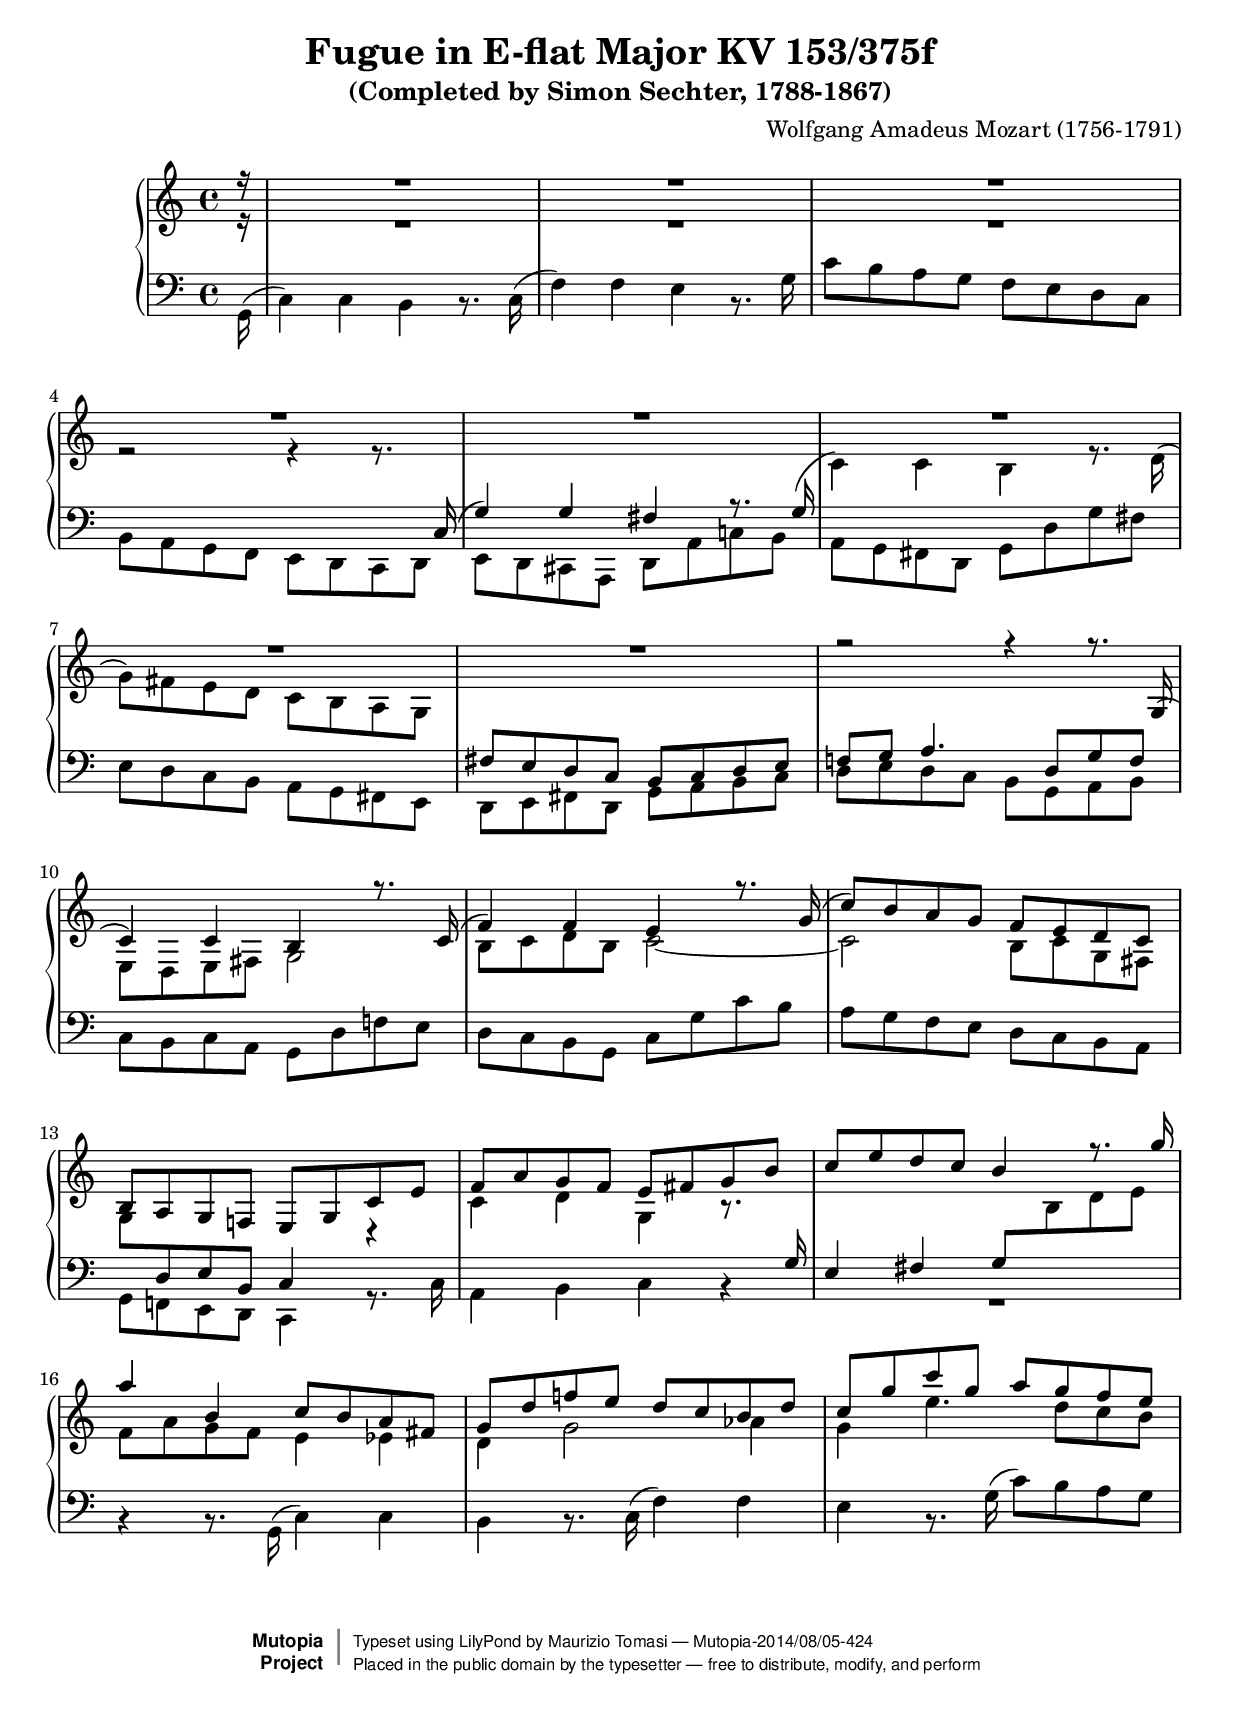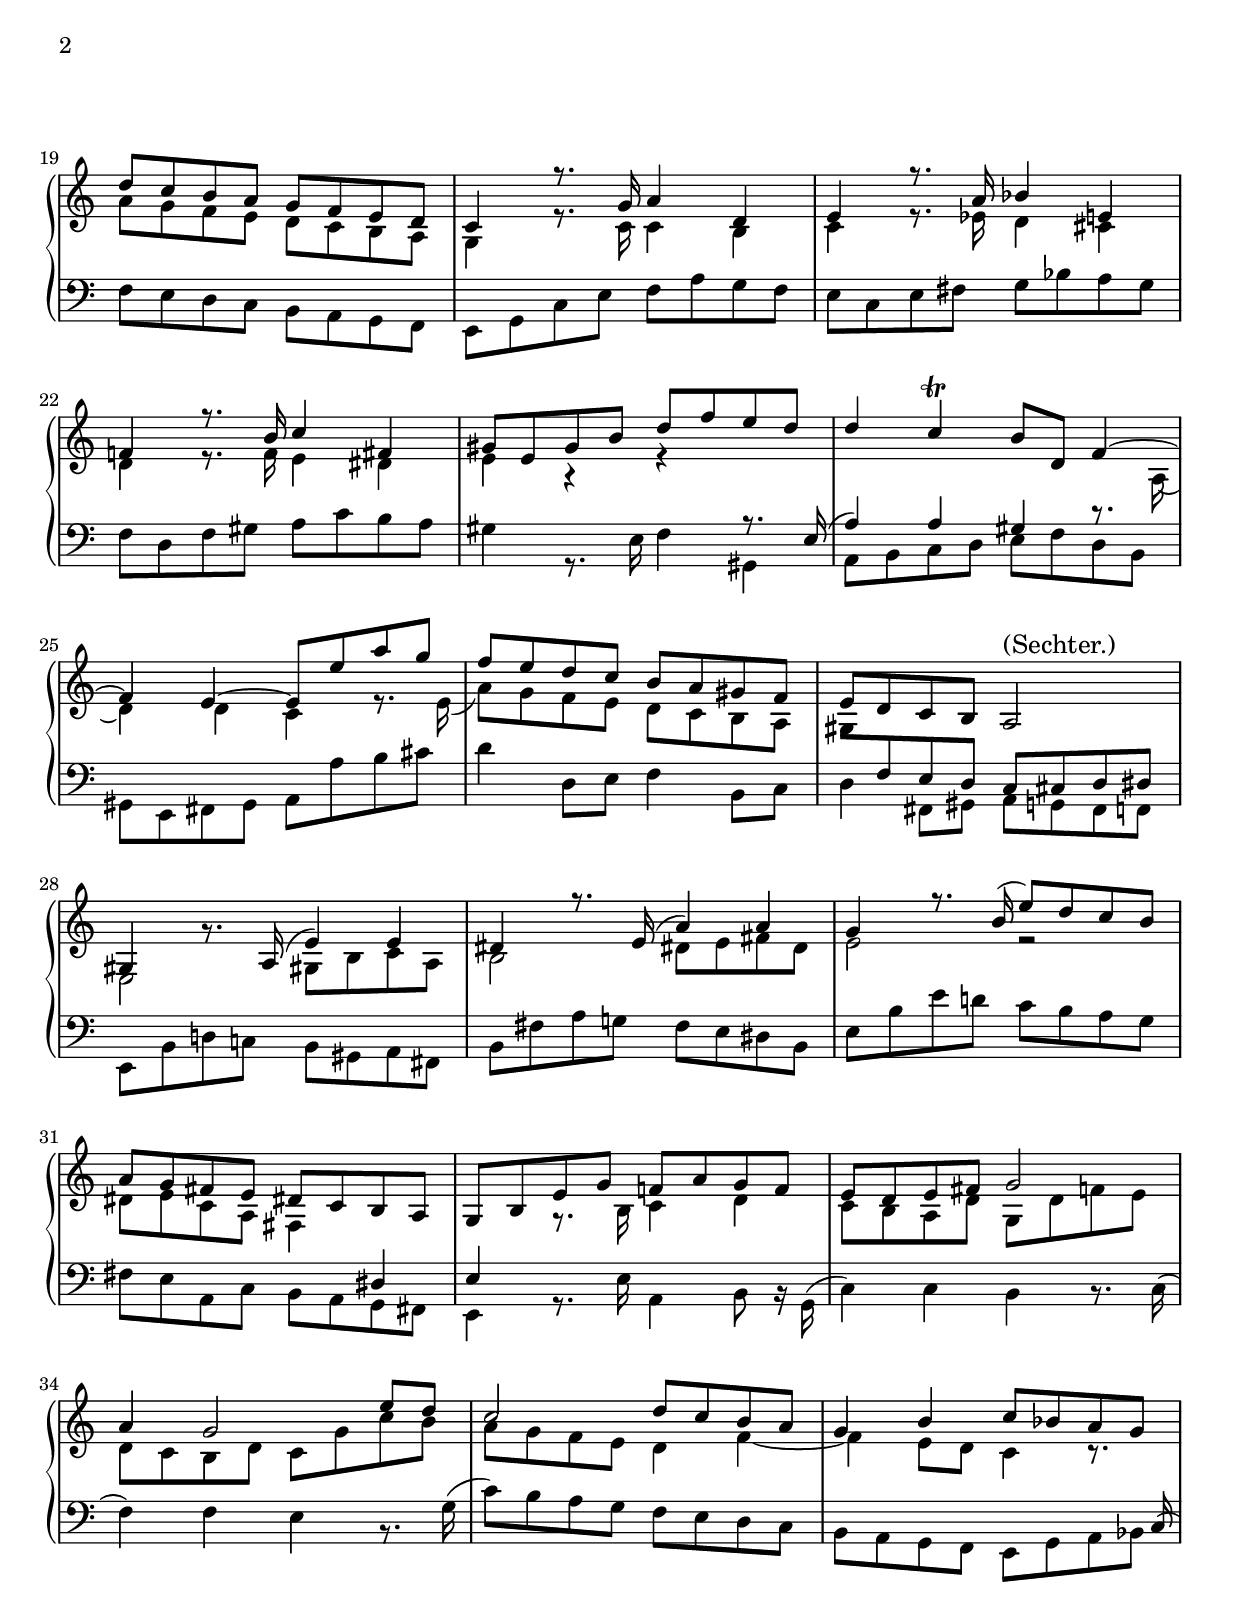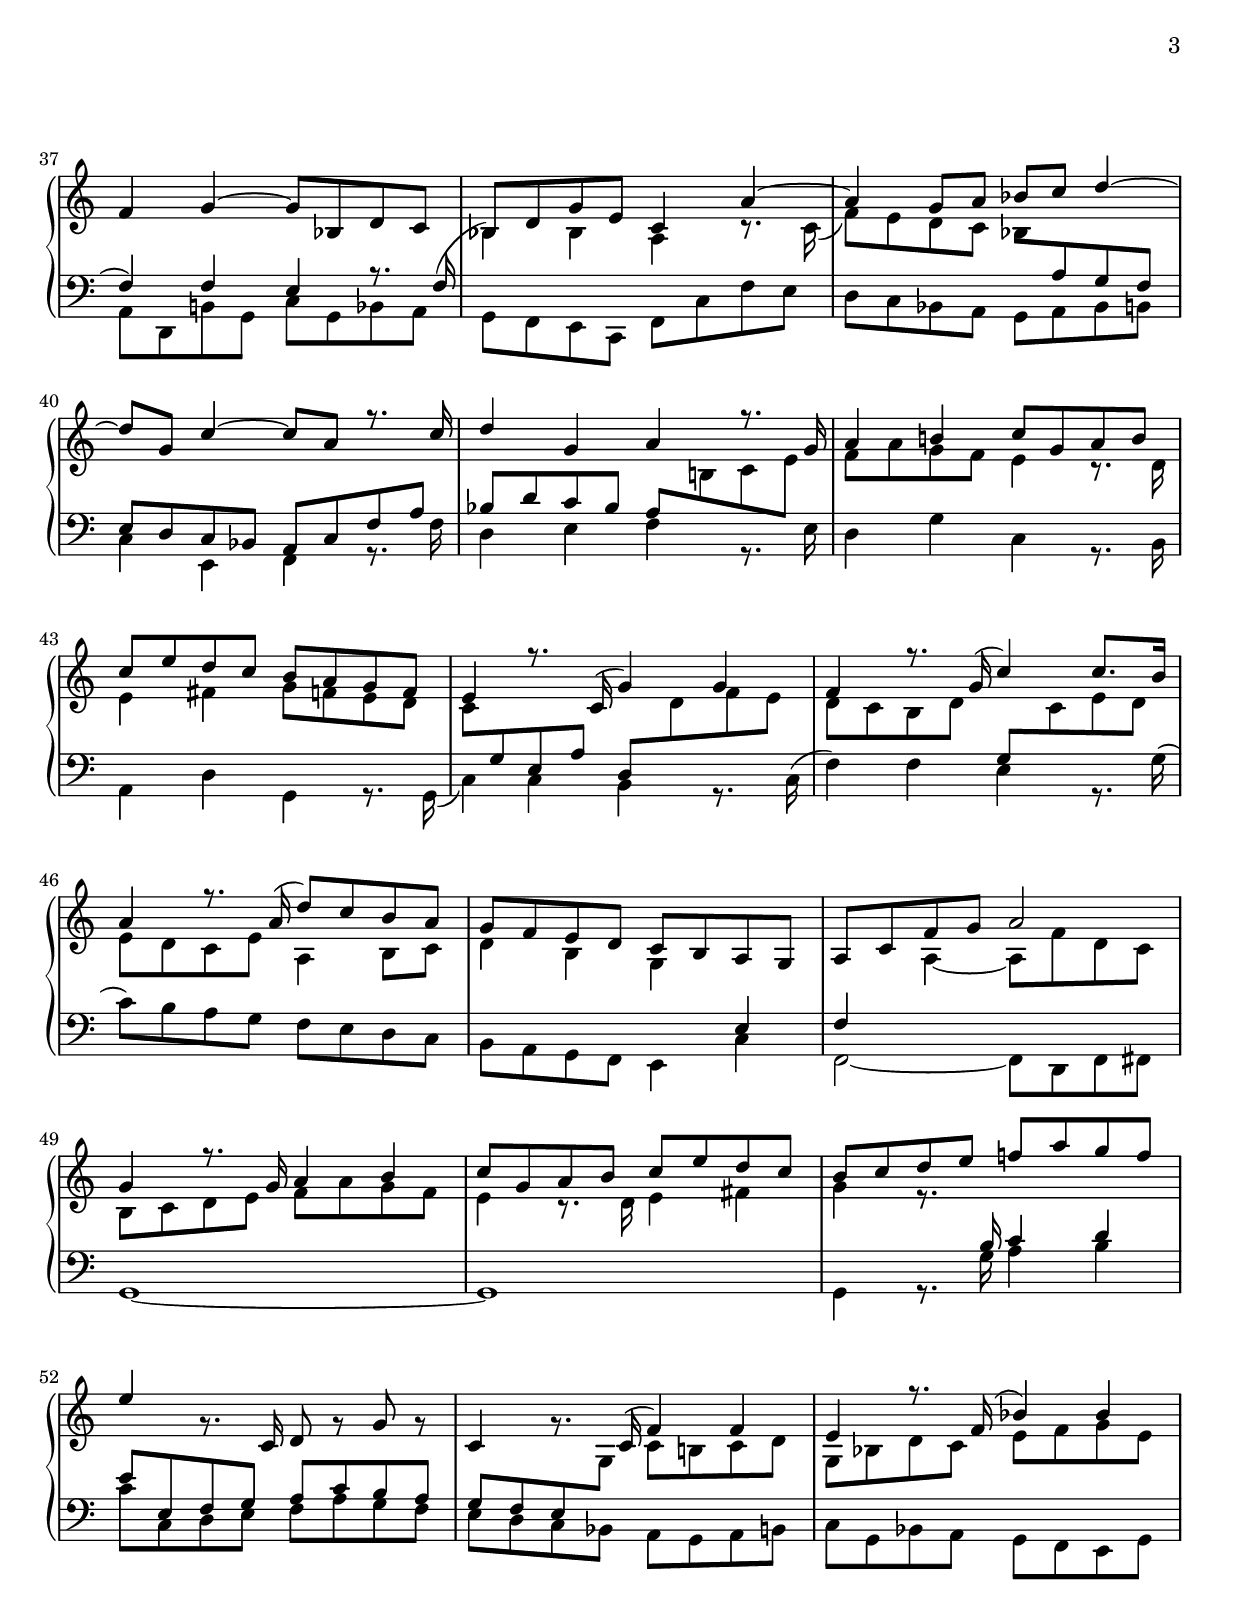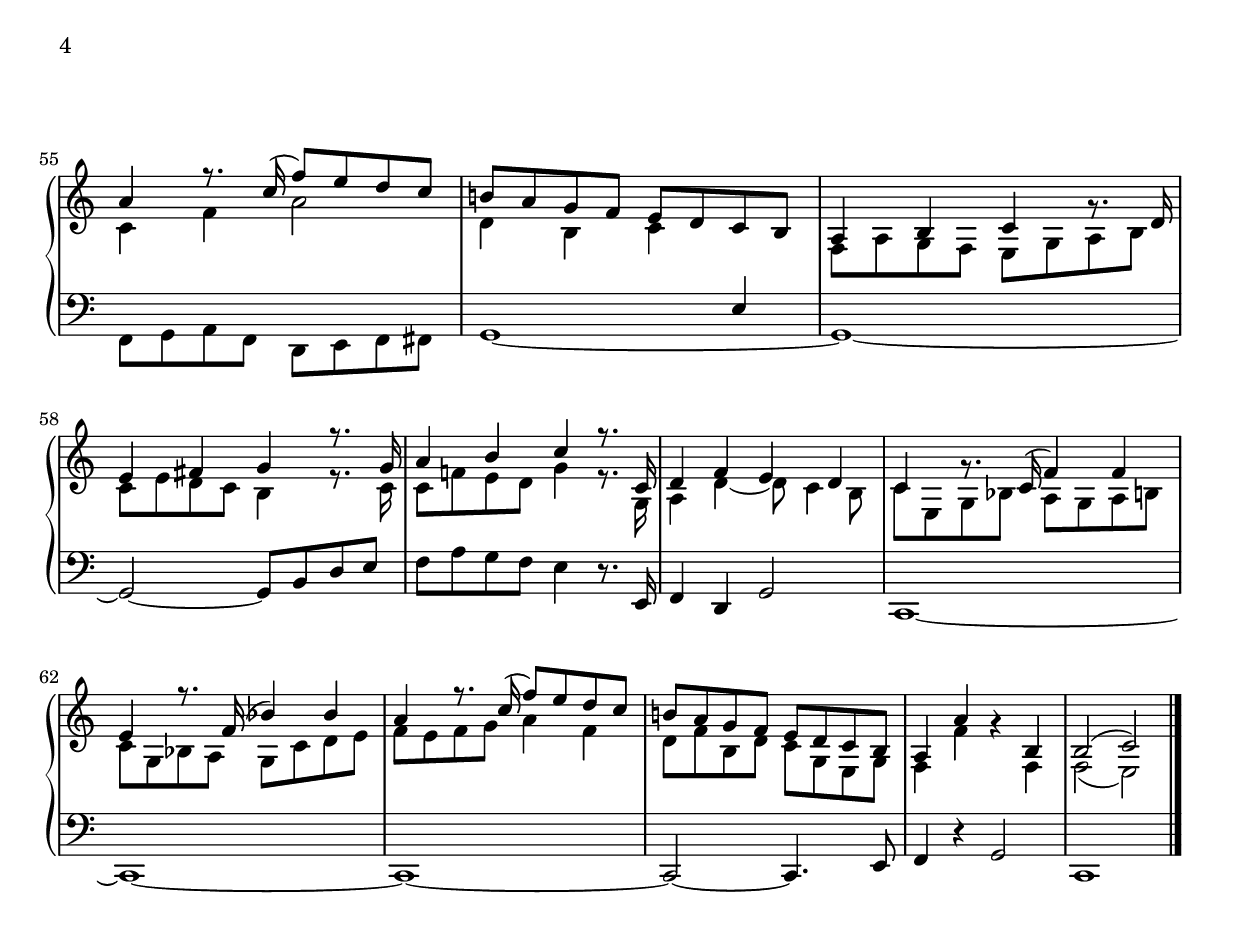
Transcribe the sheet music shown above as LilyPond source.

\version "2.18.2"

%#(set-default-paper-size "letter")

\header {
    title = "Fugue in E-flat Major KV 153/375f"
    subtitle = "(Completed by Simon Sechter, 1788-1867)"
    composer = "Wolfgang Amadeus Mozart (1756-1791)"

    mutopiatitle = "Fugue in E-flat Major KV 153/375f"
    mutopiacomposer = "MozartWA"
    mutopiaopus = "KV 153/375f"
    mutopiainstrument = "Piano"
    date = "1782"
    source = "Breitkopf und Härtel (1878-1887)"
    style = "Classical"
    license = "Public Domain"
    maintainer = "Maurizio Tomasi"
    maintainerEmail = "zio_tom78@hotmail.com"
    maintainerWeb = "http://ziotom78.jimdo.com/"
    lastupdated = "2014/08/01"

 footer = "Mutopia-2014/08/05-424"
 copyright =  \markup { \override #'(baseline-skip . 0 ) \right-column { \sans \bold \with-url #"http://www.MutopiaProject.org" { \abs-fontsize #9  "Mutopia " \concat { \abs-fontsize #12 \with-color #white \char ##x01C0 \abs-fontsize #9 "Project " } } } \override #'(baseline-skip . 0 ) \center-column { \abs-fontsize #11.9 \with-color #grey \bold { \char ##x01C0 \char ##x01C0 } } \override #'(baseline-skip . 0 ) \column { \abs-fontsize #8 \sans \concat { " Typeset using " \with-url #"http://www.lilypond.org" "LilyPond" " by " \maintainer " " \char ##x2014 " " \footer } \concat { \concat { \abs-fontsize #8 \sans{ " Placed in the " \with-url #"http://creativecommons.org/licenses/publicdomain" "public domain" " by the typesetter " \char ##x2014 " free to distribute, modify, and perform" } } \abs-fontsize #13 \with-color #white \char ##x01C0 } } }
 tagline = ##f
}

\paper {
  markup-system-spacing #'basic-distance = #15 %distance from header/title to 1st system
  top-system-spacing #'basic-distance = #15 %dist. from top margin to system (no titles)
  last-bottom-spacing.basic-distance = #15   % pads the last system in each page
  top-margin = 12\mm
}

% These macros are used for the second voice only
staffUp = { \change Staff= "up" \voiceTwo }
staffDown = { \change Staff= "down" \voiceOne }

%%%%%%%%%%%%%%%%%%%%%%%%%%%%%%%%%%%%%%%%%%%%%%%%%%%%%%%%%%%%%%%%%%%%%%

voiceI = {
    \voiceOne
    \partial 16
    \key c \major
    \time 4/4

    r16
    | R1*8
    | r2 r4 r8. g16(

% 10
    | c'4) c' b r8. c'16(
    | f'4) f' e' r8. g'16(
    | c''8) b' a' g' f' e' d' c'
    | b a g f! e g c' e'
    | f'8 a' g' f' e' fis' g' b'
    | c''8 e'' d'' c'' b'4 r8. g''16
    | a''4 b' c''8 b' a' fis'
    | g' d'' f''! e'' d'' c'' b' d''
    | c'' g'' c''' g'' a'' g'' f'' e''
    | d'' c'' b' a' g' f' e' d'

% 20
    | c'4 r8. g'16 a'4 d'
    | e' r8. a'16 bes'4 e'
    | f'! r8. b'16 c''4 fis'
    | gis'8 e' gis' b' d'' f'' e'' d''
    | d''4 c''-\trill b'8 d' f'4 ~
    | f' e' ~ e'8 e'' a'' g''
    | f'' e'' d'' c'' b' a' gis' f'
    | e' d' c' b a2^\markup { \large "(Sechter.)" }
    | gis4 gis'8.\rest a16( e'4) e'
    | dis' r8. e'16( a'4) a'

% 30
    | g'4 r8. b'16( e''8) d'' c'' b'
    | a' g' fis' e' dis'! c' b a
    | g b e' g' f'! a' g' f'
    | e' d' e' fis' g'2
    | a'4 g'2 e''8 d''
    | c''2 d''8 c'' b' a'
    | g'4 b' c''8 bes' a' g'
    | f'4 g' ~ g'8 bes d' c'
    | bes d' g' e' c'4 a' ~
    | a' g'8 a' bes' c'' d''4 ~

% 40
    | d''8 g' c''4 ~ c''8 a' r8. c''16
    | d''4 g' a' r8. g'16
    | a'4 b'! c''8 g' a' b'
    | c'' e'' d'' c'' b' a' g' f'
    | e'4 r8. c'16( g'4) g'
    | f' r8. g'16( c''4) c''8. b'16
    | a'4 r8. a'16( d''8) c'' b' a'
    | g' f' e' d' c' b a g
    | a c' f' g' a'2
    | g'4 r8. g'16 a'4 b'

% 50
    | c''8 g' a' b' c'' e'' d'' c''
    | b' c'' d'' e'' f''! a'' g'' f''
    | e''4 gis'8.\rest c'16 d'8 gis'\rest g' gis'\rest
    | c'4 gis'8.\rest c'16( f'4) f'
    | e' r8. f'16( bes'4) bes'
    | a'4 r8. c''16( f''8) e'' d'' c''
    | b'! a' g' f' e' d' c' b
    | a4 b c' gis'8.\rest d'16
    | e'4 fis' g' r8. g'16
    | a'4 b' c'' r8. c'16

% 60
    | d'4 f' e' d'
    | c' gis'8.\rest c'16( f'4) f'
    | e' r8. f'16( bes'4) bes'
    | a' r8. c''16( f''8) e'' d'' c''
    | b'! a' g' f' e' d' c' b
    | a4 a' gis'\rest b
    | b2( c')
    \bar "|."
}

%%%%%%%%%%%%%%%%%%%%%%%%%%%%%%%%%%%%%%%%%%%%%%%%%%%%%%%%%%%%%%%%%%%%%%

voiceII = {
    \voiceTwo
    \partial 16

    r16
    | R1*3
    | r2 r4 r8. \staffDown c16(
    | g4) g fis r8. g16( \staffUp
    | c'4) c' b r8. \slurUp d'16(
    | g'8) fis' e' d' c' b a g \staffDown
    | fis e d c b, c d e
    | f! g a4. d8 g f \staffUp

% 10
    | e d e fis g2
    | b8 c' d' b c'2 ~
    | c' b8 c' g fis
    | g \staffDown d e b, c4 \staffUp r
    | c' d' g r8. \staffDown g16
    | e4 fis \once \override Beam.positions = #'(4.4 . 4.8) g8 \staffUp b d' e'
    | f' a' g' f' e'4 es'
    | d' g'2 as'4
    | g' e''4. d''8 c'' b'
    | a' g' f' e' d' c' b a

% 20
    | g4 r8. c'16 c'4 b
    | c' r8. es'16 d'4 cis'
    | d' r8. f'16 e'4 dis'
    | e' r r \staffDown r8. e16(
    | a4) a gis r8. \staffUp a16(
    | d'4) d' c' r8. e'16(
    | a'8) g' f' e' d' c' b a
      \once \override Beam.positions = #'(-5.2 . -5.6)
    | gis \staffDown f e d c cis d dis \staffUp
    | e2 gis!8 b c' a
    | b2 dis'!8 e' fis' dis'

% 30
    | e'2 r
    | dis'8 e' c' a fis4 \staffDown dis
    | e \staffUp r8. b16 c'4 d'
    | c'8 b a d' g d' f' e'
    | d' c' b d' c' g' c'' b'
    | a' g' f' e' d'4 f' ~
    | f' e'8 d' c'4 r8. \staffDown c16(
    | f4) f e r8. f16( \staffUp
    | bes4) bes a r8. c'16(
    | f'8) e' d' c' \once \override Beam.positions = #'(-4.2 . -5.2) bes \staffDown a g f

% 40
    | e d c bes, a, c f a
    | bes d' c' bes a \staffUp b! c' e'
    | f' a' g' f' e'4 r8. d'16
    | e'4 fis' g'8 f' e' d'
    | c' \staffDown g e a d \staffUp d' f' e'
    | d' c' b d' \staffDown g \staffUp c' e' d'
    | e' d' c' e' a4 b8 c'
    | d'4 b g \staffDown e
    | f \staffUp a ~ a8 f' d' c'
    | b c' d' e' f' a' g' f'

% 50
    | e'4 r8. d'16 e'4 fis'
    | g' r8. \staffDown b16 c'4 d'
    | e'8 e f g a c' b a
    | g f e \staffUp g c' b! c' d'
    | g bes d' c' e' f' g' e'
    | c'4 f' a'2
    | d'4 b c' \staffDown e \staffUp
    | f8 a g f e g a b
    | c' e' d' c' b4 r8. c'16
    | c'8 f'! e' d' g'4 r8. g16

% 60
    | a4 d' ~ d'8 c'4 b8
    | c'8 e g bes a g a b
    | c' g bes a g c' d' e'
    | f' e' f' g' a'4 f'
    | d'8 f' b d' c' g e g
    | f4 f' s f
    | f2( e)
}

%%%%%%%%%%%%%%%%%%%%%%%%%%%%%%%%%%%%%%%%%%%%%%%%%%%%%%%%%%%%%%%%%%%%%%

voiceIII = {
    \voiceTwo
    \key c \major
    \partial 16

    \slurNeutral

    g,16(
    | c4) c b, b,8.\rest c16(
    | f4) \slurDown f e b,8.\rest g16
    | c'8 b a g f e d c
    | b, a, g, f, e, d, c, d,
    | e, d, cis, a,, d, a, c! b,
    | a, g, fis, d, g, d g fis
    | e d c b, a, g, fis, e,
    | d, e, fis, d, g, a, b, c
    | d e d c b, g, a, b,

% 10
    | c b, c a, g, d f! e
    | d c b, g, c g c' b
    | a g f e d c b, a,
    | g, f,! e, d, c,4 gis,8.\rest c16
    | a,4 b, c b,\rest
    | R1
    | b,4\rest b,8.\rest \slurUp g,16( c4) c
    | b, b,8.\rest c16( f4) f
    | e b,8.\rest g16( c'8) b a g
    | f e d c b, a, g, f,

% 20
    | e, g, c e f a g f
    | e c e fis g bes a g
    | f d f gis a c' b a
    | gis4 r8. e16 f4 gis,
    | a,8 b, c d e f d b,
    | gis, e, fis, gis, a, a b cis'
    | d'4 d8 e f4 b,8 c
    | d4 fis,8 gis, a, g, fis, f,
    | e, b, d! c! b, gis, a, fis,
    | b, fis a g! fis e dis b,

% 30
    | e b e' d'! c' b a g
    | fis e a, c b, a, g, fis,
    | e,4 r8. e16 a,4 b,8 b,16\rest g,(
    | c4) c b, b,8.\rest c16(
    | f4) f e b,8.\rest g16(
    | c'8) b a g f e d c
    | b, a, g, f, e, g, a, bes,
    | a, d, b,! g, c g, bes, a,
    | g, f, e, c, f, c f e
    | d c bes, a, g, a, bes, b,

% 40
    | c4 e, f, r8. f16
    | d4 e f r8. e16
    | d4 g c r8. b,16
    | a,4 d g, r8. g,16_(
    | c4) c b, r8. c16(
    | f4) f e r8. g16(
    | c'8) b a g f e d c
    | b, a, g, f, e,4 c
    | f,2 ~ f,8 d, f, fis,
    | g,1 ~

% 50
    | g,
    | g,4 r8. g16 a4 b
    | c'8 c d e f a g f
    | e d c bes, a, g, a, b,
    | c g, bes, a, g, f, e, g,
    | f, g, a, f, d, e, f, fis,
    | g,1 ~
    | g, ~
    | \oneVoice g,2 ~ g,8 b, d e
    | f a g f e4 r8. e,16

% 60
    | f,4 d, g,2
    | c,1 ~
    | c, ~
    | c, ~
    | c,2 ~ c,4. e,8
    | f,4 r g,2
    | c,1

    \bar "|."
}

%%%%%%%%%%%%%%%%%%%%%%%%%%%%%%%%%%%%%%%%%%%%%%%%%%%%%%%%%%%%%%%%%%%%%%

\score {
    \context PianoStaff <<
	\context Staff = "up" <<
	    \context Voice = "one" \voiceI
	    \context Voice = "two" \voiceII
	>>
	\context Staff = "down" <<
	    \clef bass
	    \context Voice = "three" \voiceIII
	>>
    >>
    \layout { }

  \midi {
    \tempo 4 = 110
    }


}


